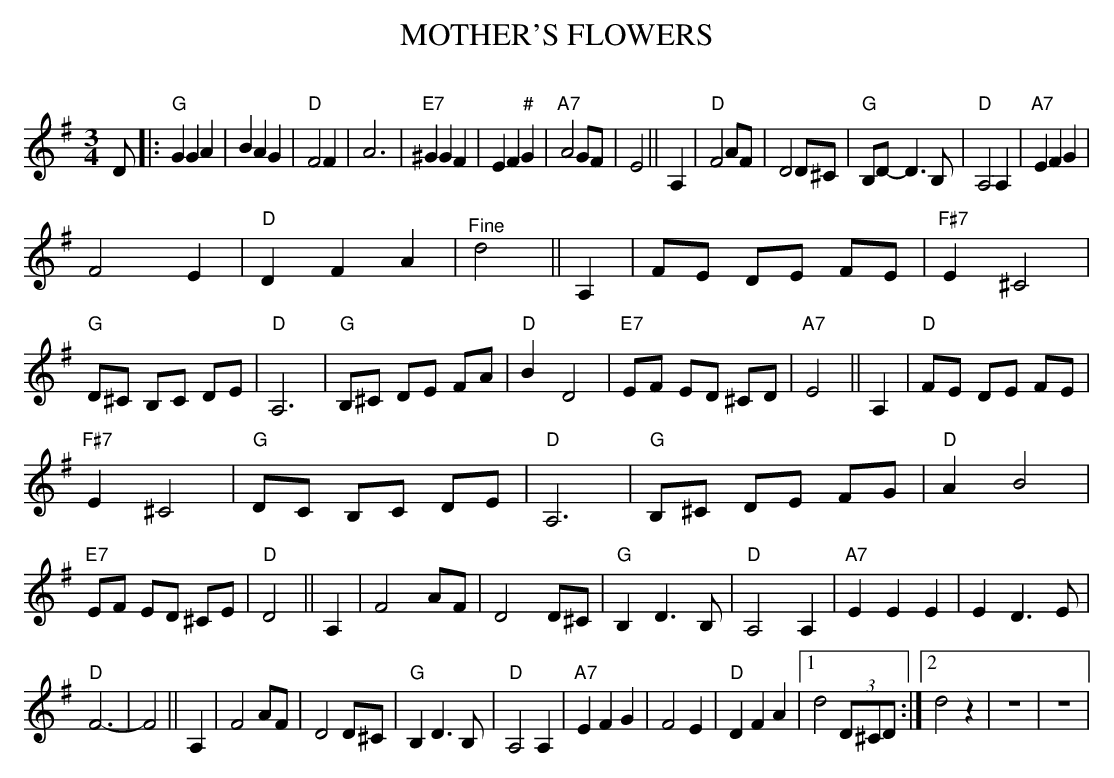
X:1
T: MOTHER'S FLOWERS
C: % Viola Turpeinen
M: 3/4
L: 1/8
K: G
D |: "G"G2 G2 A2 | B2 A2 G2 | "D"F4 F2 | A6 |\
"E7"^G2 G2 F2 | E2 F2 "#"G2 | "A7"A4 GF | E4 || A,2 |\
"D"F4 AF | D4 D^C | "G"B,D- D3 B, | "D"A,4 A,2 |\
"A7"E2 F2 G2 |
F4 E2 | "D"D2 F2 A2 | "^Fine"d4 ||\
A,2 | FE DE FE | "F#7"E2 ^C4 | "G"D^C B,C DE |\
"D"A,6 | "G"B,^C DE FA | "D"B2 D4 | "E7"EF ED ^CD |\
"A7"E4 || A,2 | "D"FE DE FE |
"F#7"E2 ^C4 | "G"DC B,C DE |\
"D"A,6 | "G"B,^C DE FG | "D"A2 B4 | "E7"EF ED ^CE |\
"D"D4 || A,2 | F4 AF | D4 D^C | "G"B,2 D3 B, |\
"D"A,4 A,2 | "A7"E2 E2 E2 | E2 D3E |
"D"F6- |\
F4 || A,2 | F4 AF | D4 D^C | "G"B,2 D3 B, |\
"D"A,4 A,2 | "A7"E2 F2 G2 | F4 E2 | "D"D2 F2 A2 |\
[1 d4 (3D^CD :|[2 d4 z2 | z6 | z6 |
